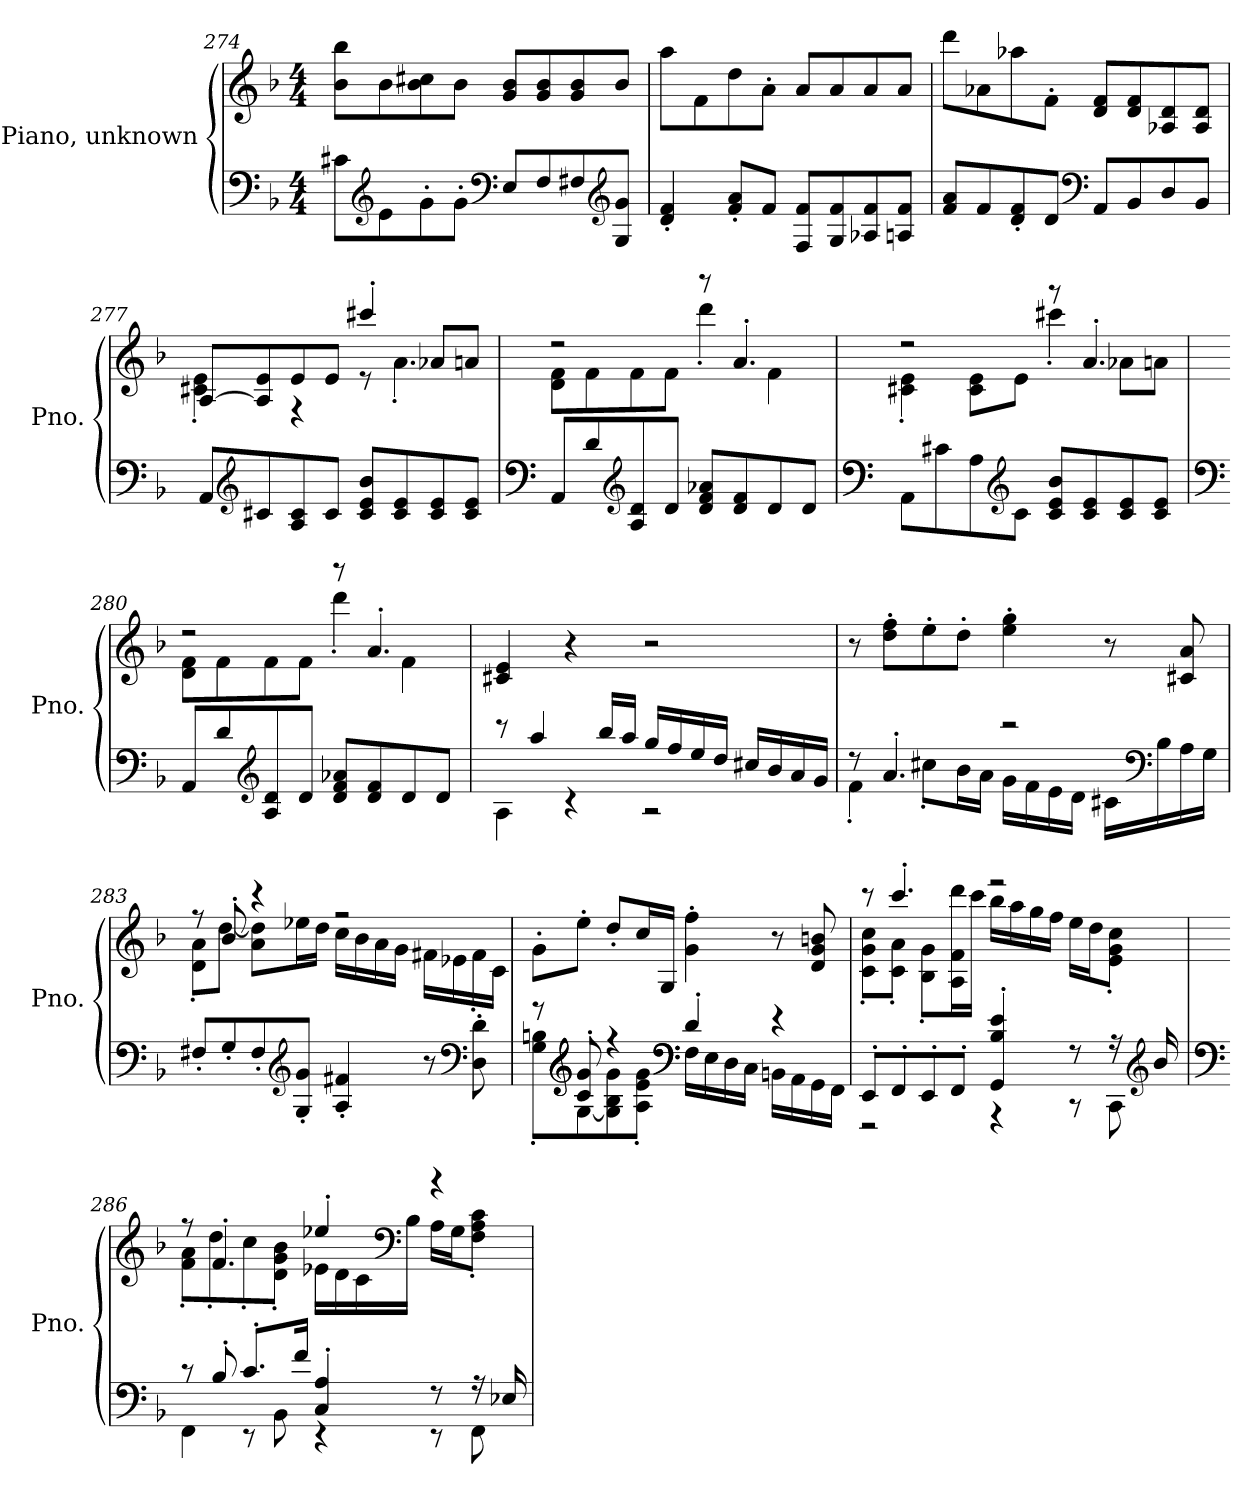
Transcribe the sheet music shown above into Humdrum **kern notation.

**kern	**kern
*part1	*part1
*staff2	*staff1
*I"Piano, unknown	*
*I'Pno.	*
!!LO:LB:g=z
*clefF4	*clefG2
*k[b-]	*k[b-]
*M4/4	*M4/4
=274	=274
8c#X\L	8b-\ 8bb-\L
*clefG2	*
8e\	8b-\
8g'\	8b-\ 8cc#X\
8g'\J	8b-\J
*clefF4	*
8E/L	8g/ 8b-/L
8F/	8g/ 8b-/
8F#X/	8g/ 8b-/
*clefG2	*
8G/ 8g/J	8b-/J
=275	=275
4d/' 4f/'	8aa\L
.	8f\
8f/' 8a/'L	8dd\
8f/J	8a'\J
8F/ 8f/L	8a/L
8G/ 8f/	8a/
8A-X/ 8f/	8a/
8An/ 8f/J	8a/J
=276	=276
8f/ 8a/L	8ddd\L
8f/	8a-X\
8d/' 8f/'	8aa-X\
8d/J	8f'\J
*clefF4	*
8AA/L	8d/ 8f/L
8BB-/	8d/ 8f/
8D/	8A-X/ 8d/
8BB-/J	8A-/ 8d/J
!!LO:LB:g=z
=277	=277
*	*^
8AA/L	[8A/L	4c#X\' 4e\'
*clefG2	*	*
8c#X/	8A/] 8e/	.
8A/ 8c#/	8e/	4r
8c#/J	8e/J	.
8c#/ 8e/ 8b-/L	4ccc#X'/	8r
8c#/ 8e/	.	4.a'\
8c#/ 8e/	8a-X/L	.
8c#/ 8e/J	8an/J	.
=278	=278	=278
*clefF4	*	*
8AA/L	2r	8d\ 8f\L
8d/	.	8f\
*clefG2	*	*
8A/ 8d/	.	8f\
8d/J	.	8f\J
8d/ 8f/ 8a-X/L	8r	4ddd'\
8d/ 8f/	4.a'/	.
8d/	.	4f\
8d/J	.	.
=279	=279	=279
*clefF4	*	*
8AA\L	2r	4c#X\' 4e\'
8c#X\	.	.
8A\	.	8c#\ 8e\L
*clefG2	*	*
8c#\J	.	8e\J
8c#/ 8e/ 8b-/L	8r	4ccc#X'\
8c#/ 8e/	4.a'/	.
8c#/ 8e/	.	8a-X\L
8c#/ 8e/J	.	8an\J
!!LO:LB:g=z	!!
=280	=280	=280
*clefF4	*	*
8AA/L	2r	8d\ 8f\L
8d/	.	8f\
*clefG2	*	*
8A/ 8d/	.	8f\
8d/J	.	8f\J
8d/ 8f/ 8a-X/L	8r	4ddd'\
8d/ 8f/	4.a'/	.
8d/	.	4f\
8d/J	.	.
*	*v	*v
=281	=281
*^	*
8r	4A\	4c#X/ 4e/
4aa/	.	.
.	4r	4r
16bb-/LL	.	.
16aa/JJ	.	.
16gg/LL	2r	2r
16ff/	.	.
16ee/	.	.
16dd/JJ	.	.
16cc#X/LL	.	.
16b-/	.	.
16a/	.	.
16g/JJ	.	.
=282	=282	=282
8r	4f'\	8r
4.a'/	.	8dd\' 8ff\'L
.	8cc#X'\L	8ee'\
.	16b-\L	8dd'\J
.	16a\JJ	.
2r	16g\LL	4ee\' 4gg\'
.	16f\	.
.	16e\	.
.	16d\JJ	.
.	16c#X\LL	8r
*clefF4	*	*
.	16B-\	.
.	16A\	8c#X/ 8a/
.	16G\JJ	.
*v	*v	*
!!LO:LB:g=z
=283	=283
*	*^
8F#X'/L	8r	8d\' 8a\'L
8G'/	8b-'/	[8dd\J
8F#'/	4r	8a\ 8dd\]L
*clefG2	*	*
8G/' 8g/'J	.	16ee-X\L
.	.	16dd\JJ
4A/' 4f#X/'	2r	16cc\LL
.	.	16b-\
.	.	16a\
.	.	16g\JJ
8r	.	16f#X\LL
.	.	16e-X\
*clefF4	*	*
8D\' 8d\'	.	16f#'\
.	.	16c\JJ
*	*v	*v
=284	=284
*^	*
8r	8G\' 8Bn\'L	8g'\L
*clefG2	*	*
8c/' 8g/'	[8G\	8ee'\J
4r	8G\] 8B\ 8g\	8dd'/L
.	8A\' 8e\' 8g\'J	16cc/L
.	.	16G/JJ
*clefF4	*	*
4d'/	16F\LL	4g\' 4ff\'
.	16E\	.
.	16D\	.
.	16C\JJ	.
4r	16BBn\LL	8r
.	16AA\	.
.	16GG\	8d/ 8g/ 8bn/
.	16FF\JJ	.
!!LO:LB:g=z
=285	=285	=285
*	*	*^
8EE'/L	2r	8r	8c\' 8g\' 8cc\'L
8FF'/	.	4.ccc'/	8c\' 8a\'J
8EE'/	.	.	8B-\' 8g\'L
8FF'/J	.	.	16A\ 16f\ 16ddd\L
.	.	.	16ccc\JJ
4GG/' 4B-/' 4e/'	4r	2r	16bb-\LL
.	.	.	16aa\
.	.	.	16gg\
.	.	.	16ff\JJ
8r	8r	.	16ee\LL
.	.	.	16dd\J
16r	8CC\	.	8e\' 8g\' 8cc\'J
*clefG2	*	*	*
16b-/	.	.	.
=286	=286	=286	=286
*clefF4	*	*	*
8r	4FF\	8r	8f\' 8a\'L
8B-'/	.	4.f'/	8dd'\
8.c'/L	8r	.	8cc'\
.	8BB-\	.	8d\' 8g\' 8b-\'J
16f/Jk	.	.	.
4C/' 4A/'	4r	4ee-X'/	16e-X\LL
.	.	.	16d\
.	.	.	16c\
*	*	*clefF4	*
.	.	.	16B-\JJ
8r	8r	4r	16A\LL
.	.	.	16G\J
16r	8FF\	.	8F\' 8A\' 8c\'J
16E-X/	.	.	.
*v	*v	*	*
*	*v	*v
=	=
*-	*-
